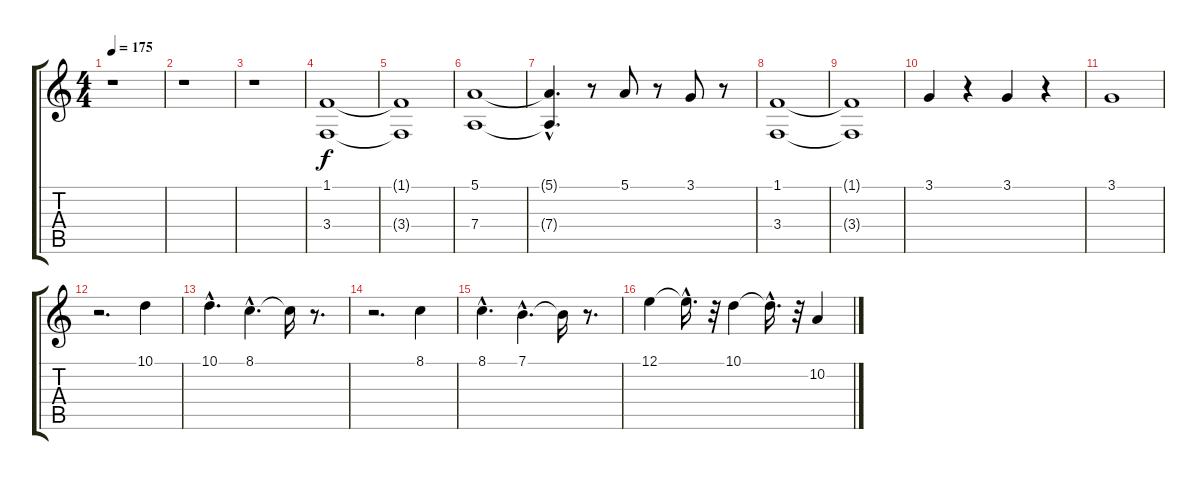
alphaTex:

\track "" {instrument trumpet}
\staff {score tabs}
\tuning (E4 B3 G3 D3 A2 E2) {hide}
\ts (4 4)
\tempo 175
\clef g2
\ks c
r.1{dy f} |
r.1 |
r.1 |
(1.1 3.4).1 |
(1.1{t} 3.4{t}).1 |
(5.1 7.4).1{volume 9} |
(5.1{hac t} 7.4{hac t}).4{d} r.8 5.1.8{volume 16} r.8 3.1.8 r.8 |
(1.1 3.4).1 |
(1.1{t} 3.4{t}).1 |
3.1.4{volume 11} r.4 3.1.4{volume 8} r.4 |
3.1.1{volume 7} |
r.2{d} 10.1.4{volume 10} |
10.1{hac}.4{d volume 11} 8.1{hac}.4{d volume 13} 8.1{t}.16 r.8{d} |
r.2{d} 8.1.4{volume 16} |
8.1{hac}.4{d} 7.1{hac}.4{d} 7.1{t}.16 r.8{d} |
12.1.4 12.1{hac t}.16{d} r.32 10.1.4 10.1{hac t}.16{d} r.32 10.2.4
